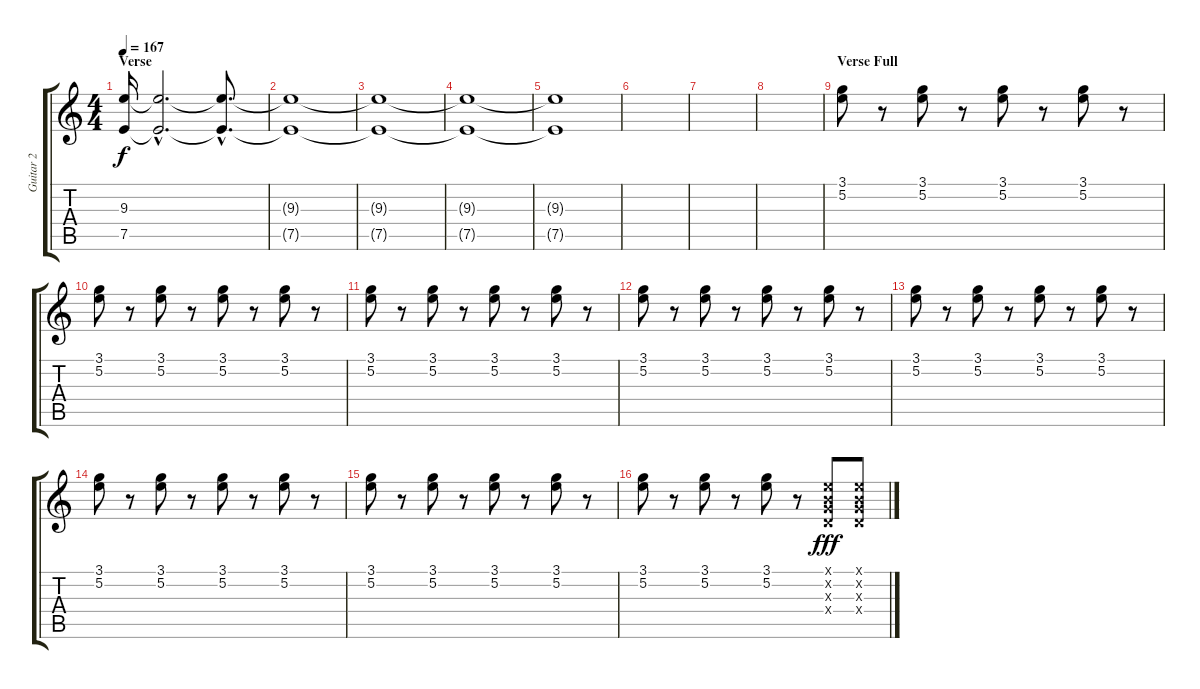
\track ("Guitar 2" "Guitar 2") {instrument acousticguitarsteel}
\staff {score tabs}
\tuning (E4 B3 G3 D3 A2 D2) {hide}
\ts (4 4)
\section ("" "Verse")
\tempo 167
\clef g2
\ks c
(9.3 7.5).16{dy f volume 10 instrument distortionguitar} (9.3{hac t} 7.5{hac t}).2{d volume 4} (9.3{hac t} 7.5{hac t}).8{d} |
(9.3{t} 7.5{t}).1 |
(9.3{t} 7.5{t}).1 |
(9.3{t} 7.5{t}).1 |
(9.3{t} 7.5{t}).1 |
|
|
|
\section ("" "Verse Full")
(3.1 5.2).8{volume 10 instrument acousticguitarsteel} r.8 (3.1 5.2).8 r.8 (3.1 5.2).8 r.8 (3.1 5.2).8 r.8 |
(3.1 5.2).8 r.8 (3.1 5.2).8 r.8 (3.1 5.2).8 r.8 (3.1 5.2).8 r.8 |
(3.1 5.2).8 r.8 (3.1 5.2).8 r.8 (3.1 5.2).8 r.8 (3.1 5.2).8 r.8 |
(3.1 5.2).8 r.8 (3.1 5.2).8 r.8 (3.1 5.2).8 r.8 (3.1 5.2).8 r.8 |
(3.1 5.2).8 r.8 (3.1 5.2).8 r.8 (3.1 5.2).8 r.8 (3.1 5.2).8 r.8 |
(3.1 5.2).8 r.8 (3.1 5.2).8 r.8 (3.1 5.2).8 r.8 (3.1 5.2).8 r.8 |
(3.1 5.2).8 r.8 (3.1 5.2).8 r.8 (3.1 5.2).8 r.8 (3.1 5.2).8 r.8 |
(3.1 5.2).8 r.8 (3.1 5.2).8 r.8 (3.1 5.2).8 r.8 (0.1{x} 0.2{x} 0.3{x} 0.4{x}).8{dy fff volume 11 instrument distortionguitar} (0.1{x} 0.2{x} 0.3{x} 0.4{x}).8
